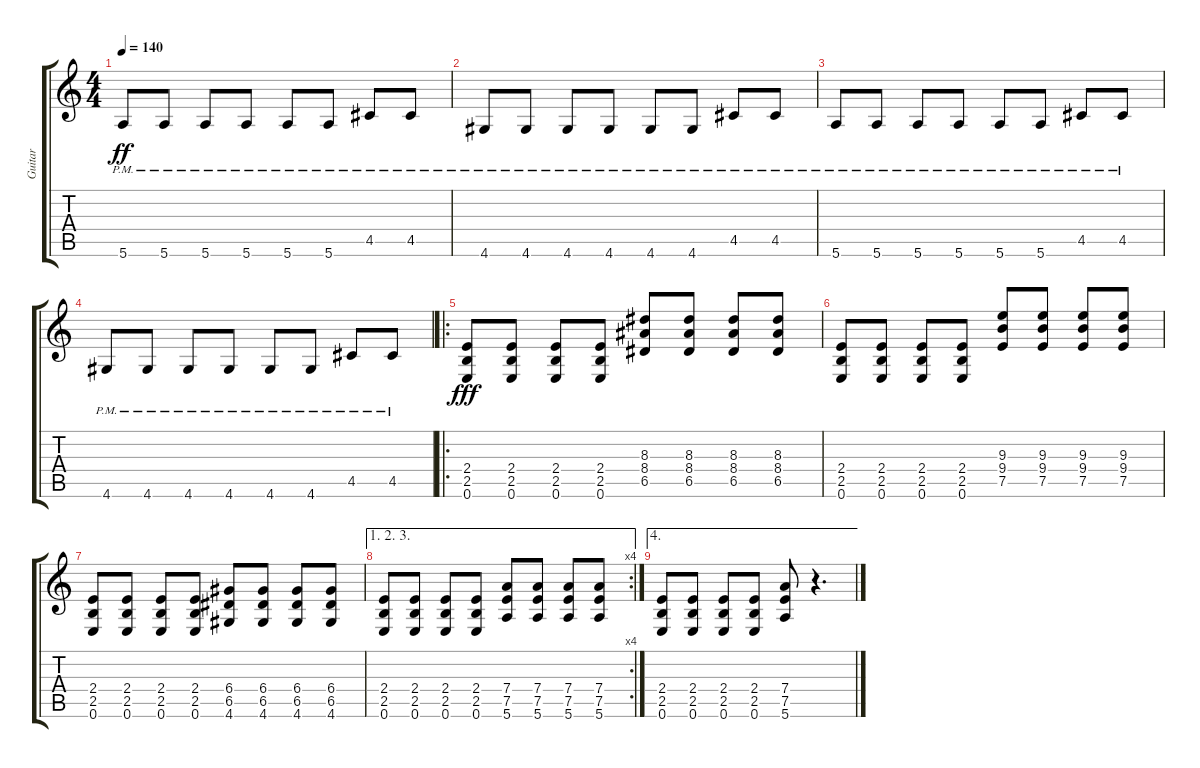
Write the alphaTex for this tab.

\track ("Guitar" "Guitar") {instrument distortionguitar}
\staff {score tabs}
\tuning (E4 B3 G3 D3 A2 E2) {hide}
\ts (4 4)
\tempo 140
\clef g2
\ks c
5.6{pm}.8{dy ff} 5.6{pm}.8 5.6{pm}.8 5.6{pm}.8 5.6{pm}.8 5.6{pm}.8 4.5{pm}.8 4.5{pm}.8 |
4.6{pm}.8 4.6{pm}.8 4.6{pm}.8 4.6{pm}.8 4.6{pm}.8 4.6{pm}.8 4.5{pm}.8 4.5{pm}.8 |
5.6{pm}.8 5.6{pm}.8 5.6{pm}.8 5.6{pm}.8 5.6{pm}.8 5.6{pm}.8 4.5{pm}.8 4.5{pm}.8 |
4.6{pm}.8 4.6{pm}.8 4.6{pm}.8 4.6{pm}.8 4.6{pm}.8 4.6{pm}.8 4.5{pm}.8 4.5{pm}.8 |
\ro
(2.4 2.5 0.6).8{dy fff} (2.4 2.5 0.6).8 (2.4 2.5 0.6).8 (2.4 2.5 0.6).8 (8.3 8.4 6.5).8 (8.3 8.4 6.5).8 (8.3 8.4 6.5).8 (8.3 8.4 6.5).8 |
(2.4 2.5 0.6).8 (2.4 2.5 0.6).8 (2.4 2.5 0.6).8 (2.4 2.5 0.6).8 (9.3 9.4 7.5).8 (9.3 9.4 7.5).8 (9.3 9.4 7.5).8 (9.3 9.4 7.5).8 |
(2.4 2.5 0.6).8 (2.4 2.5 0.6).8 (2.4 2.5 0.6).8 (2.4 2.5 0.6).8 (6.4 6.5 4.6).8 (6.4 6.5 4.6).8 (6.4 6.5 4.6).8 (6.4 6.5 4.6).8 |
\ae (1 2 3)
\rc 4
(2.4 2.5 0.6).8 (2.4 2.5 0.6).8 (2.4 2.5 0.6).8 (2.4 2.5 0.6).8 (7.4 7.5 5.6).8 (7.4 7.5 5.6).8 (7.4 7.5 5.6).8 (7.4 7.5 5.6).8 |
\ae 4
(2.4 2.5 0.6).8 (2.4 2.5 0.6).8 (2.4 2.5 0.6).8 (2.4 2.5 0.6).8 (7.4 7.5 5.6).8 r.4{d}
